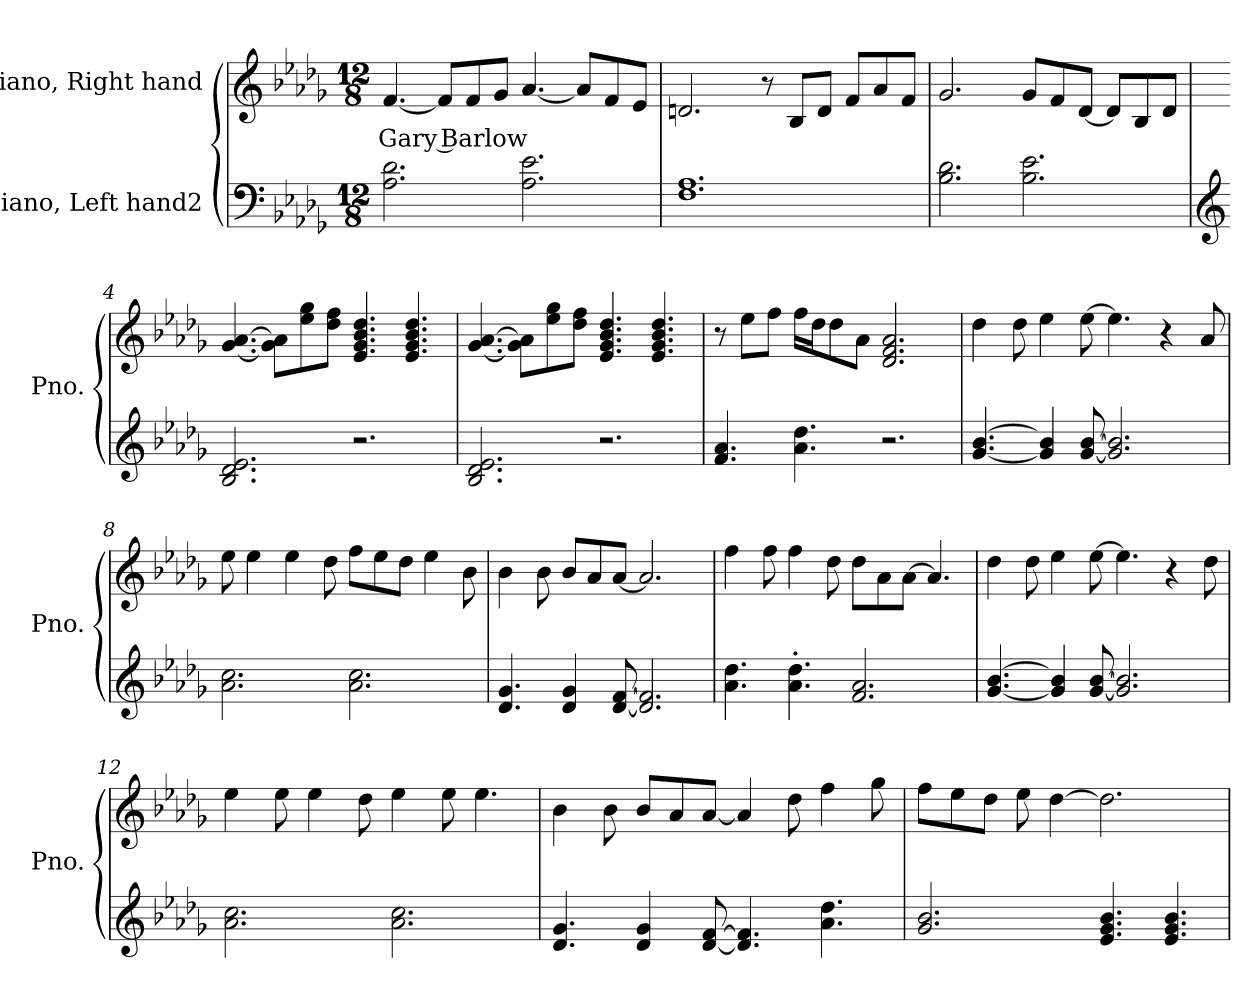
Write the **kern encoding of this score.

**kern	**kern	**text
*part2	*part1	*part1
*staff2	*staff1	*staff1
*I"Piano, Left hand2	*I"Piano, Right hand	*
*I'Pno.	*I'Pno.	*
*clefF4	*clefG2	*
*k[b-e-a-d-g-]	*k[b-e-a-d-g-]	*
*M12/8	*M12/8	*
*MM120	*MM120	*
=1	=1	=1
!	!	!LO:LY:b
2.A-\ 2.d-\	[4.f/	Gary Barlow
.	8f/L]	.
.	8f/	.
.	8g-/J	.
2.A-\ 2.e-\	[4.a-/	.
.	8a-/L]	.
.	8f/	.
.	8e-/J	.
=2	=2	=2
1.F 1.A-	2.dn/	.
.	8r	.
.	8B-/L	.
.	8d/J	.
.	8f/L	.
.	8a-/	.
.	8f/J	.
=3	=3	=3
2.B-\ 2.d-\	2.g-/	.
2.B-\ 2.e-\	8g-/L	.
.	8f/	.
.	[8d-/J	.
.	8d-/L]	.
.	8B-/	.
.	8d-/J	.
!!LO:LB:g=z
=4	=4	=4
*clefG2	*	*
2.B-/ 2.d-/ 2.e-/	[4.g-/ [4.a-/	.
.	8g-\] 8a-\]L	.
.	8ee-\ 8gg-\	.
.	8dd-\ 8ff\J	.
2.r	4.e-/ 4.g-/ 4.b-/ 4.dd-/	.
.	4.e-/ 4.g-/ 4.b-/ 4.dd-/	.
=5	=5	=5
2.B-/ 2.d-/ 2.e-/	[4.g-/ [4.a-/	.
.	8g-\] 8a-\]L	.
.	8ee-\ 8gg-\	.
.	8dd-\ 8ff\J	.
2.r	4.e-/ 4.g-/ 4.b-/ 4.dd-/	.
.	4.e-/ 4.g-/ 4.b-/ 4.dd-/	.
=6	=6	=6
4.f/ 4.a-/	8r	.
.	8ee-\L	.
.	8ff\J	.
4.a-\ 4.dd-\	16ff\LL	.
.	16dd-\J	.
.	8dd-\	.
.	8a-\J	.
2.r	2.d-/ 2.f/ 2.a-/	.
=7	=7	=7
[4.g-/ [4.b-/	4dd-\	.
.	8dd-\	.
4g-/] 4b-/]	4ee-\	.
[8g-/ [8b-/	[8ee-\	.
2.g-/] 2.b-/]	4.ee-\]	.
.	4r	.
.	8a-/	.
!!LO:LB:g=z
=8	=8	=8
2.a-\ 2.cc\	8ee-\	.
.	4ee-\	.
.	4ee-\	.
.	8dd-\	.
2.a-\ 2.cc\	8ff\L	.
.	8ee-\	.
.	8dd-\J	.
.	4ee-\	.
.	8b-\	.
=9	=9	=9
4.d-/ 4.g-/	4b-\	.
.	8b-\	.
4d-/ 4g-/	8b-/L	.
.	8a-/	.
[8d-/ [8f/	[8a-/J	.
2.d-/] 2.f/]	2.a-/]	.
=10	=10	=10
4.a-\ 4.dd-\	4ff\	.
.	8ff\	.
4.a-\' 4.dd-\'	4ff\	.
.	8dd-\	.
2.f/ 2.a-/	8dd-\L	.
.	8a-\	.
.	[8a-\J	.
.	4.a-/]	.
=11	=11	=11
[4.g-/ [4.b-/	4dd-\	.
.	8dd-\	.
4g-/] 4b-/]	4ee-\	.
[8g-/ [8b-/	[8ee-\	.
2.g-/] 2.b-/]	4.ee-\]	.
.	4r	.
.	8dd-\	.
!!LO:LB:g=z
=12	=12	=12
2.a-\ 2.cc\	4ee-\	.
.	8ee-\	.
.	4ee-\	.
.	8dd-\	.
2.a-\ 2.cc\	4ee-\	.
.	8ee-\	.
.	4.ee-\	.
=13	=13	=13
4.d-/ 4.g-/	4b-\	.
.	8b-\	.
4d-/ 4g-/	8b-/L	.
.	8a-/	.
[8d-/ [8f/	[8a-/J	.
4.d-/] 4.f/]	4a-/]	.
.	8dd-\	.
4.a-\ 4.dd-\	4ff\	.
.	8gg-\	.
=14	=14	=14
2.g-/ 2.b-/	8ff\L	.
.	8ee-\	.
.	8dd-\J	.
.	8ee-\	.
.	[4dd-\	.
4.e-/ 4.g-/ 4.b-/	2.dd-\]	.
4.e-/ 4.g-/ 4.b-/	.	.
=	=	=
*-	*-	*-
